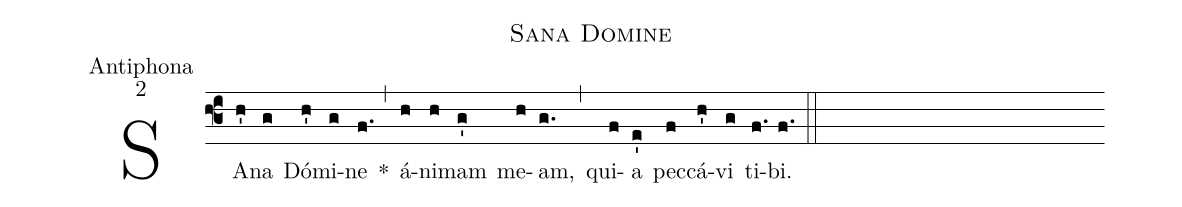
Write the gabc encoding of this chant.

name:Sana Domine;
office-part:Antiphona;
mode:2;
%%
(f3) SA(h')na(g) Dó(h')mi(g)ne(f.) *(,) á(h)ni(h)mam(g') me(h)am,(g.) (,) qui(f)a(e') pec(f)cá(h')vi(g) ti(f.)bi.(f.) (::)
